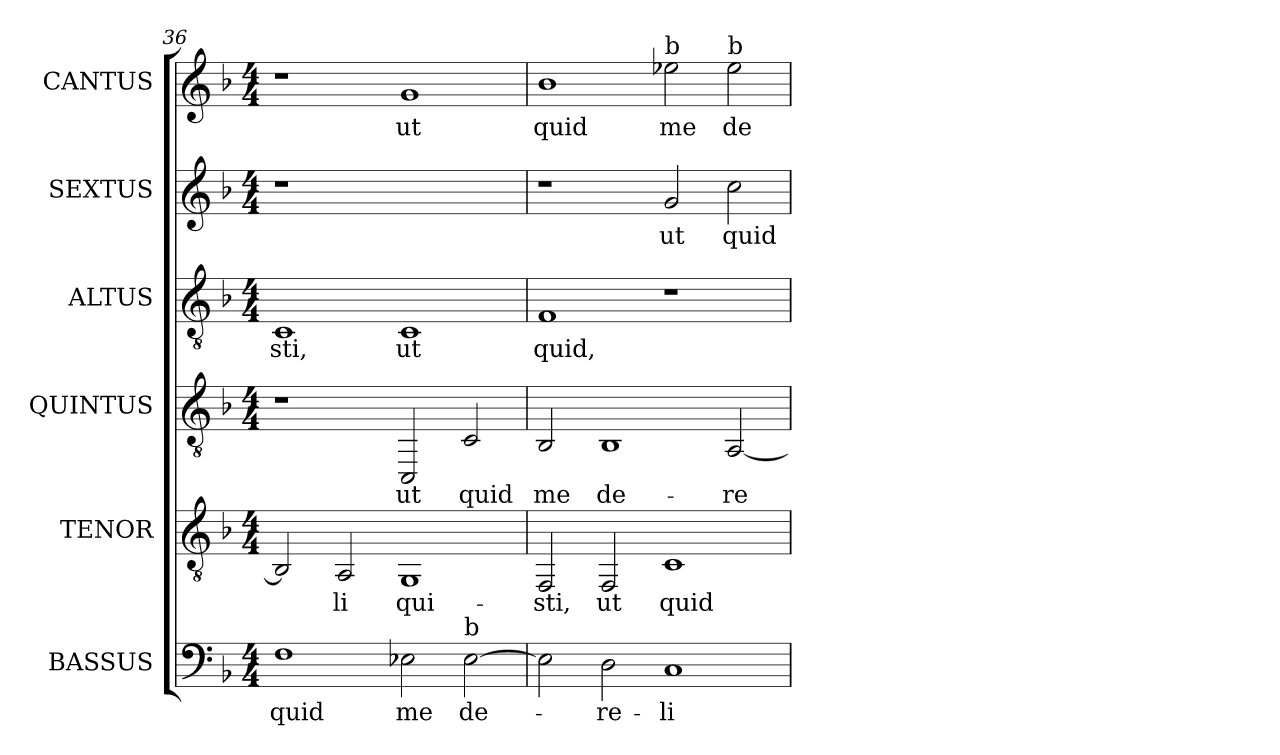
**kern	**text	**kern	**text	**kern	**text	**kern	**text	**kern	**text	**kern	**text
*part6	*part6	*part5	*part5	*part4	*part4	*part3	*part3	*part2	*part2	*part1	*part1
*staff6	*staff6	*staff5	*staff5	*staff4	*staff4	*staff3	*staff3	*staff2	*staff2	*staff1	*staff1
*I"BASSUS	*	*I"TENOR	*	*I"QUINTUS	*	*I"ALTUS	*	*I"SEXTUS	*	*I"CANTUS	*
*I'B.	*	*I'T.	*	*I'Q.	*	*I'A.	*	*I'S.	*	*I'C.	*
*clefF4	*	*clefGv2	*	*clefGv2	*	*clefGv2	*	*clefG2	*	*clefG2	*
*k[b-]	*	*k[b-]	*	*k[b-]	*	*k[b-]	*	*k[b-]	*	*k[b-]	*
*d:	*	*d:	*	*d:	*	*d:	*	*d:	*	*d:	*
*M4/4	*	*M4/4	*	*M4/4	*	*M4/4	*	*M4/4	*	*M4/4	*
=36	=36	=36	=36	=36	=36	=36	=36	=36	=36	=36	=36
!	!LO:LY:b:color=#000000	!	!	!	!	!	!	!	!	!	!
!	!	!	!	!	!	!	!LO:LY:b:color=#000000	!LO:N:vis=1	!	!	!
1Fi	quid	2BB-i/]	.	1r	.	1Ci	-sti,	1r	.	1r	.
!	!	!	!LO:LY:b:color=#000000	!	!	!	!	!	!	!	!
.	.	2AAi/	-li	.	.	.	.	.	.	.	.
!	!LO:LY:b:color=#000000	!	!	!	!	!	!	!	!	!	!
!	!	!	!LO:LY:b:color=#000000	!	!	!	!	!	!	!	!
!	!	!	!	!	!LO:LY:b:color=#000000	!	!	!	!	!	!
!	!	!	!	!	!	!	!LO:LY:b:color=#000000	!	!	!	!
!	!	!	!	!	!	!	!	!	!	!	!LO:LY:b:color=#000000
2E-Xi\	me	1GGi	qui-	2CCi/	ut	1Ci	ut	1ryy	.	1gi	ut
!	!LO:LY:b:color=#000000	!	!	!	!	!	!	!	!	!	!
!LO:TX:a:t=b	!	!	!	!	!	!	!	!	!	!	!
!	!	!	!	!	!LO:LY:b:color=#000000	!	!	!	!	!	!
[>2E-i\	de-	.	.	2Ci/	quid	.	.	.	.	.	.
!!LO:LB:g=z
=37	=37	=37	=37	=37	=37	=37	=37	=37	=37	=37	=37
!	!	!	!LO:LY:b:color=#000000	!	!	!	!	!	!	!	!
!	!	!	!	!	!LO:LY:b:color=#000000	!	!	!	!	!	!
!	!	!	!	!	!	!	!LO:LY:b:color=#000000	!	!	!	!
!	!	!	!	!	!	!	!	!	!	!	!LO:LY:b:color=#000000
2E-i\]	.	2FFi/	-sti,	2BB-i/	me	1Fi	quid,	1r	.	1b-i	quid
!	!LO:LY:b:color=#000000	!	!	!	!	!	!	!	!	!	!
!	!	!	!LO:LY:b:color=#000000	!	!	!	!	!	!	!	!
!	!	!	!	!	!LO:LY:b:color=#000000	!	!	!	!	!	!
2Di\	-re-	2FFi/	ut	1BB-i	de-	.	.	.	.	.	.
!	!LO:LY:b:color=#000000	!	!	!	!	!	!	!	!	!	!
!	!	!	!LO:LY:b:color=#000000	!	!	!	!	!	!	!	!
!	!	!	!	!	!	!	!	!	!LO:LY:b:color=#000000	!	!
!	!	!	!	!	!	!	!	!	!	!LO:TX:a:t=b	!
!	!	!	!	!	!	!	!	!	!	!	!LO:LY:b:color=#000000
1Ci	-li	1Ci	quid	.	.	1r	.	2gi/	ut	2ee-i\	me
!	!	!	!	!	!LO:LY:b:color=#000000	!	!	!	!	!	!
!	!	!	!	!	!	!	!	!	!LO:LY:b:color=#000000	!	!
!	!	!	!	!	!	!	!	!	!	!LO:TX:a:t=b	!
!	!	!	!	!	!	!	!	!	!	!	!LO:LY:b:color=#000000
.	.	.	.	[<2AAi/	-re-	.	.	2cci\	quid	2ee-i\	de-
=	=	=	=	=	=	=	=	=	=	=	=
*-	*-	*-	*-	*-	*-	*-	*-	*-	*-	*-	*-
